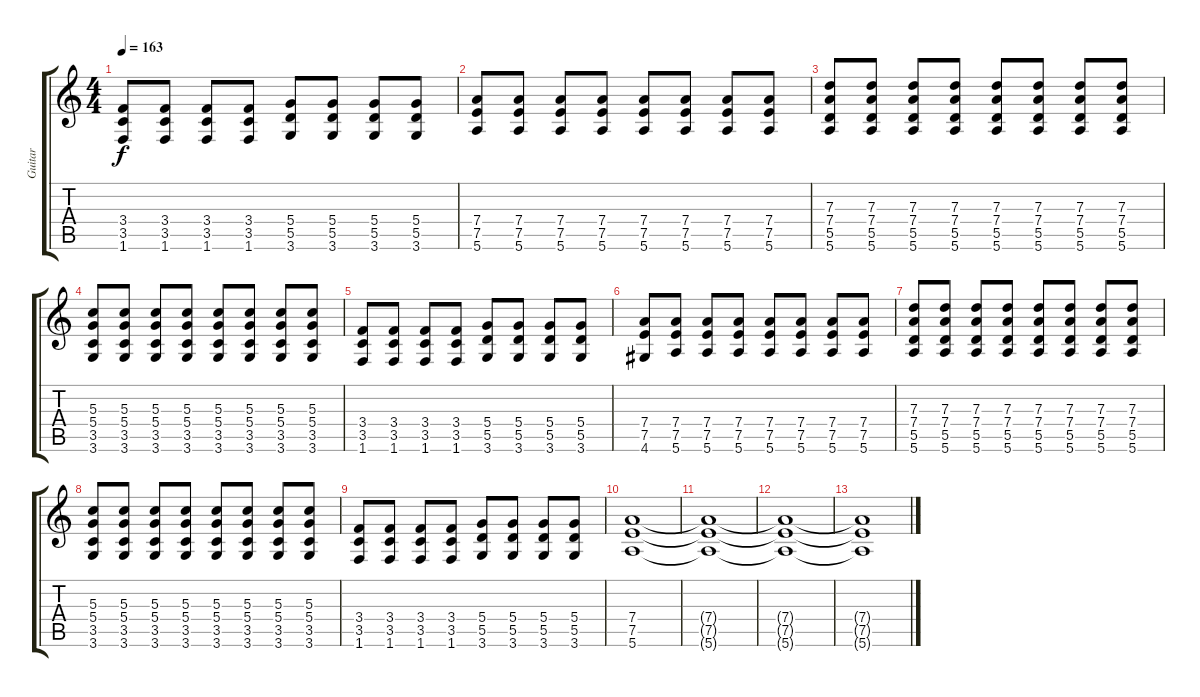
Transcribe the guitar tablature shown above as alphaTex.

\track ("Guitar" "Guitar") {instrument overdrivenguitar}
\staff {score tabs}
\tuning (E4 B3 G3 D3 A2 E2) {hide}
\ts (4 4)
\tempo 163
\clef g2
\ks c
(3.4 3.5 1.6).8{dy f} (3.4 3.5 1.6).8 (3.4 3.5 1.6).8 (3.4 3.5 1.6).8 (5.4 5.5 3.6).8 (5.4 5.5 3.6).8 (5.4 5.5 3.6).8 (5.4 5.5 3.6).8 |
(7.4 7.5 5.6).8{instrument overdrivenguitar} (7.4 7.5 5.6).8 (7.4 7.5 5.6).8 (7.4 7.5 5.6).8 (7.4 7.5 5.6).8 (7.4 7.5 5.6).8 (7.4 7.5 5.6).8 (7.4 7.5 5.6).8 |
(7.3 7.4 5.5 5.6).8 (7.3 7.4 5.5 5.6).8 (7.3 7.4 5.5 5.6).8 (7.3 7.4 5.5 5.6).8 (7.3 7.4 5.5 5.6).8 (7.3 7.4 5.5 5.6).8 (7.3 7.4 5.5 5.6).8 (7.3 7.4 5.5 5.6).8 |
(5.3 5.4 3.5 3.6).8 (5.3 5.4 3.5 3.6).8 (5.3 5.4 3.5 3.6).8 (5.3 5.4 3.5 3.6).8 (5.3 5.4 3.5 3.6).8 (5.3 5.4 3.5 3.6).8 (5.3 5.4 3.5 3.6).8 (5.3 5.4 3.5 3.6).8 |
(3.4 3.5 1.6).8 (3.4 3.5 1.6).8 (3.4 3.5 1.6).8 (3.4 3.5 1.6).8 (5.4 5.5 3.6).8 (5.4 5.5 3.6).8 (5.4 5.5 3.6).8 (5.4 5.5 3.6).8 |
(7.4 7.5 4.6).8{instrument overdrivenguitar} (7.4 7.5 5.6).8 (7.4 7.5 5.6).8 (7.4 7.5 5.6).8 (7.4 7.5 5.6).8 (7.4 7.5 5.6).8 (7.4 7.5 5.6).8 (7.4 7.5 5.6).8 |
(7.3 7.4 5.5 5.6).8 (7.3 7.4 5.5 5.6).8 (7.3 7.4 5.5 5.6).8 (7.3 7.4 5.5 5.6).8 (7.3 7.4 5.5 5.6).8 (7.3 7.4 5.5 5.6).8 (7.3 7.4 5.5 5.6).8 (7.3 7.4 5.5 5.6).8 |
(5.3 5.4 3.5 3.6).8 (5.3 5.4 3.5 3.6).8 (5.3 5.4 3.5 3.6).8 (5.3 5.4 3.5 3.6).8 (5.3 5.4 3.5 3.6).8 (5.3 5.4 3.5 3.6).8 (5.3 5.4 3.5 3.6).8 (5.3 5.4 3.5 3.6).8 |
(3.4 3.5 1.6).8 (3.4 3.5 1.6).8 (3.4 3.5 1.6).8 (3.4 3.5 1.6).8 (5.4 5.5 3.6).8 (5.4 5.5 3.6).8 (5.4 5.5 3.6).8 (5.4 5.5 3.6).8 |
(7.4 7.5 5.6).1 |
(7.4{t} 7.5{t} 5.6{t}).1 |
(7.4{t} 7.5{t} 5.6{t}).1 |
(7.4{t} 7.5{t} 5.6{t}).1
